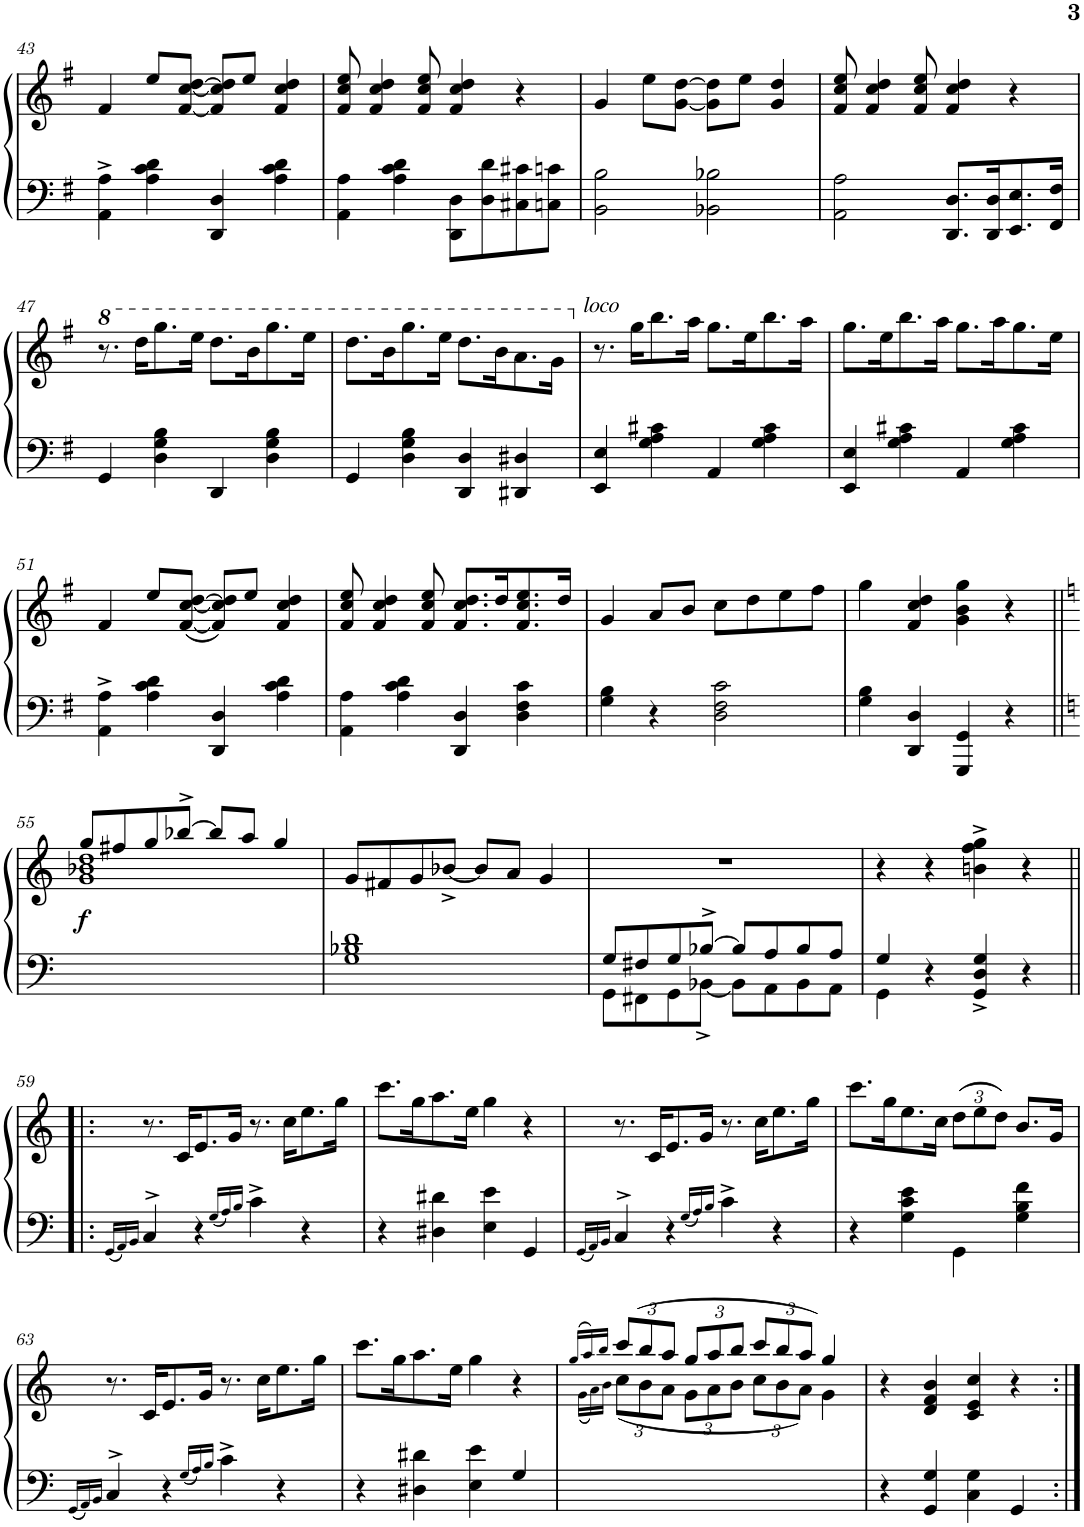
**kern	**kern	**dynam
*part1	*part1	*part1
*staff2	*staff1	*staff1/2
*I"Piano	*	*
*I'Pno.	*	*
!!LO:PB:g=z
*clefF4	*clefG2	*
*k[f#]	*k[f#]	*
*M2/2	*M2/2	*
*met(c|)	*met(c|)	*
=43	=43	=43
4AA\^ 4A\^	4f#/	.
4A\ 4c\ 4d\	8ee/L	.
.	[8f#/ [8cc/ [8dd/J	.
4DD/ 4D/	8f#/] 8cc/] 8dd/]L	.
.	8ee/J	.
4A\ 4c\ 4d\	4f#/ 4cc/ 4dd/	.
=44	=44	=44
4AA\ 4A\	8f#/ 8cc/ 8ee/	.
.	4f#/ 4cc/ 4dd/	.
4A\ 4c\ 4d\	.	.
.	8f#/ 8cc/ 8ee/	.
8DD\ 8D\L	4f#/ 4cc/ 4dd/	.
8D\ 8d\	.	.
8C#X\ 8c#X\	4r	.
8Cn\ 8cn\J	.	.
=45	=45	=45
2BB\ 2B\	4g/	.
.	8ee\L	.
.	[8g\ [8dd\J	.
2BB-X\ 2B-X\	8g\] 8dd\]L	.
.	8ee\J	.
.	4g/ 4dd/	.
=46	=46	=46
2AA\ 2A\	8f#/ 8cc/ 8ee/	.
.	4f#/ 4cc/ 4dd/	.
.	8f#/ 8cc/ 8ee/	.
8.DD/ 8.D/L	4f#/ 4cc/ 4dd/	.
16DD/ 16D/K	.	.
8.EE/ 8.E/	4r	.
16FF#/ 16F#/Jk	.	.
!!LO:LB:g=z
=47	=47	=47
*	*8va	*
4GG/	8.r	.
.	16ddd\KL	.
4D\ 4G\ 4B\	8.ggg\	.
.	16eee\Jk	.
4DD/	8.ddd\L	.
.	16bb\K	.
4D\ 4G\ 4B\	8.ggg\	.
.	16eee\Jk	.
=48	=48	=48
4GG/	8.ddd\L	.
.	16bb\K	.
4D\ 4G\ 4B\	8.ggg\	.
.	16eee\Jk	.
4DD/ 4D/	8.ddd\L	.
.	16bb\K	.
4DD#X/ 4D#X/	8.aa\	.
.	16gg\Jk	.
=49	=49	=49
*	*X8va	*
!	!LO:TX:a:i:t=loco	!
4EE/ 4E/	8.r	.
.	16gg\KL	.
4G\ 4A\ 4c#X\	8.bb\	.
.	16aa\Jk	.
4AA/	8.gg\L	.
.	16ee\K	.
4G\ 4A\ 4c#\	8.bb\	.
.	16aa\Jk	.
=50	=50	=50
4EE/ 4E/	8.gg\L	.
.	16ee\K	.
4G\ 4A\ 4c#X\	8.bb\	.
.	16aa\Jk	.
4AA/	8.gg\L	.
.	16aa\K	.
4G\ 4A\ 4c#\	8.gg\	.
.	16ee\Jk	.
!!LO:LB:g=z
=51	=51	=51
4AA\^ 4A\^	4f#/	.
4A\ 4c\ 4d\	8ee/L	.
.	([8f#/ [8cc/ [8dd/J	.
4DD/ 4D/	8f#/] 8cc/] 8dd/]L)	.
.	8ee/J	.
4A\ 4c\ 4d\	4f#/ 4cc/ 4dd/	.
=52	=52	=52
4AA\ 4A\	8f#/ 8cc/ 8ee/	.
.	4f#/ 4cc/ 4dd/	.
4A\ 4c\ 4d\	.	.
.	8f#/ 8cc/ 8ee/	.
4DD/ 4D/	8.f#/ 8.cc/ 8.dd/L	.
.	16dd/K	.
4D\ 4F#\ 4c\	8.f#/ 8.cc/ 8.ee/	.
.	16dd/Jk	.
=53	=53	=53
4G\ 4B\	4g/	.
4r	8a/L	.
.	8b/J	.
2D\ 2F#\ 2c\	8cc\L	.
.	8dd\	.
.	8ee\	.
.	8ff#\J	.
=54	=54	=54
4G\ 4B\	4gg\	.
4DD/ 4D/	4f#/ 4cc/ 4dd/	.
4GGG/ 4GG/	4g\ 4b\ 4gg\	.
4r	4r	.
!!LO:LB:g=z
=55||	=55||	=55||
*k[]	*k[]	*
*	*^	*
!	!	!	!LO:DY:b
1ryy	8gg/L	1g 1b-X 1dd	f
.	8ff#X/	.	.
.	8gg/	.	.
.	[8bb-X^/J	.	.
.	8bb-/L]	.	.
.	8aa/J	.	.
.	4gg/	.	.
*	*v	*v	*
=56	=56	=56
1G 1B-X 1d	8g/L	.
.	8f#X/	.
.	8g/	.
.	[8b-X^/J	.
.	8b-/L]	.
.	8a/J	.
.	4g/	.
=57	=57	=57
*^	*	*
8G/L	8GG\L	1r	.
8F#X/	8FF#X\	.	.
8G/	8GG\	.	.
[8B-X^/J	[8BB-X^\J	.	.
8B-/L]	8BB-\L]	.	.
8A/	8AA\	.	.
8B-/	8BB-\	.	.
8A/J	8AA\J	.	.
=58	=58	=58	=58
4G/	4GG\	4r	.
4r	2.ryy	4r	.
4GG/^ 4D/^ 4G/^	.	4bn\^ 4ff\^ 4gg\^	.
4r	.	4r	.
*v	*v	*	*
!!LO:LB:g=z
=59!|:	=59!|:	=59!|:
16qGG/LL	.	.
16qAA/	.	.
16qBB/JJ	.	.
4C^>/	8.r	.
.	16c/KL	.
4r	8.e/	.
.	16g/Jk	.
16qG/LL	.	.
16qA/	.	.
16qB/JJ	.	.
4c^\	8.r	.
.	16cc\KL	.
4r	8.ee\	.
.	16gg\Jk	.
=60	=60	=60
4r	8.ccc\L	.
.	16gg\K	.
4D#X\ 4d#X\	8.aa\	.
.	16ee\Jk	.
4E\ 4e\	4gg\	.
4GG/	4r	.
=61	=61	=61
16qGG/LL	.	.
16qAA/	.	.
16qBB/JJ	.	.
4C^>/	8.r	.
.	16c/KL	.
4r	8.e/	.
.	16g/Jk	.
16qG/LL	.	.
16qA/	.	.
16qB/JJ	.	.
4c^\	8.r	.
.	16cc\KL	.
4r	8.ee\	.
.	16gg\Jk	.
=62	=62	=62
4r	8.ccc\L	.
.	16gg\K	.
4G\ 4c\ 4e\	8.ee\	.
.	16cc\Jk	.
*	*Xbrackettup	*
4GG\	(12dd\L	.
.	12ee\	.
.	12dd\J)	.
4G\ 4B\ 4f\	8.b/L	.
.	16g/Jk	.
!!LO:LB:g=z
=63	=63	=63
16qGG/LL	.	.
16qAA/	.	.
16qBB/JJ	.	.
4C^>/	8.r	.
.	16c/KL	.
4r	8.e/	.
.	16g/Jk	.
16qG/LL	.	.
16qA/	.	.
16qB/JJ	.	.
4c^\	8.r	.
.	16cc\KL	.
4r	8.ee\	.
.	16gg\Jk	.
=64	=64	=64
4r	8.ccc\L	.
.	16gg\K	.
4D#X\ 4d#X\	8.aa\	.
.	16ee\Jk	.
4E\ 4e\	4gg\	.
4G/	4r	.
=65	=65	=65
*	*^	*
.	(16qgg/LL	(16qg\LL	.
.	16qaa/)	16qa\)	.
.	16qbb/JJ	16qb\JJ	.
1ryy	(12ccc/L	(12cc\L	.
.	12bb/	12b\	.
.	12aa/J	12a\J	.
.	12gg/L	12g\L	.
.	12aa/	12a\	.
.	12bb/J	12b\J	.
.	12ccc/L	12cc\L	.
.	12bb/	12b\	.
.	12aa/J)	12a\J)	.
.	4gg/	4g\	.
*	*v	*v	*
=66	=66	=66
4r	4r	.
4GG/ 4G/	4d/ 4f/ 4b/	.
4C\ 4G\	4c/ 4e/ 4cc/	.
4GG/	4r	.
=:|!	=:|!	=:|!
*-	*-	*-
